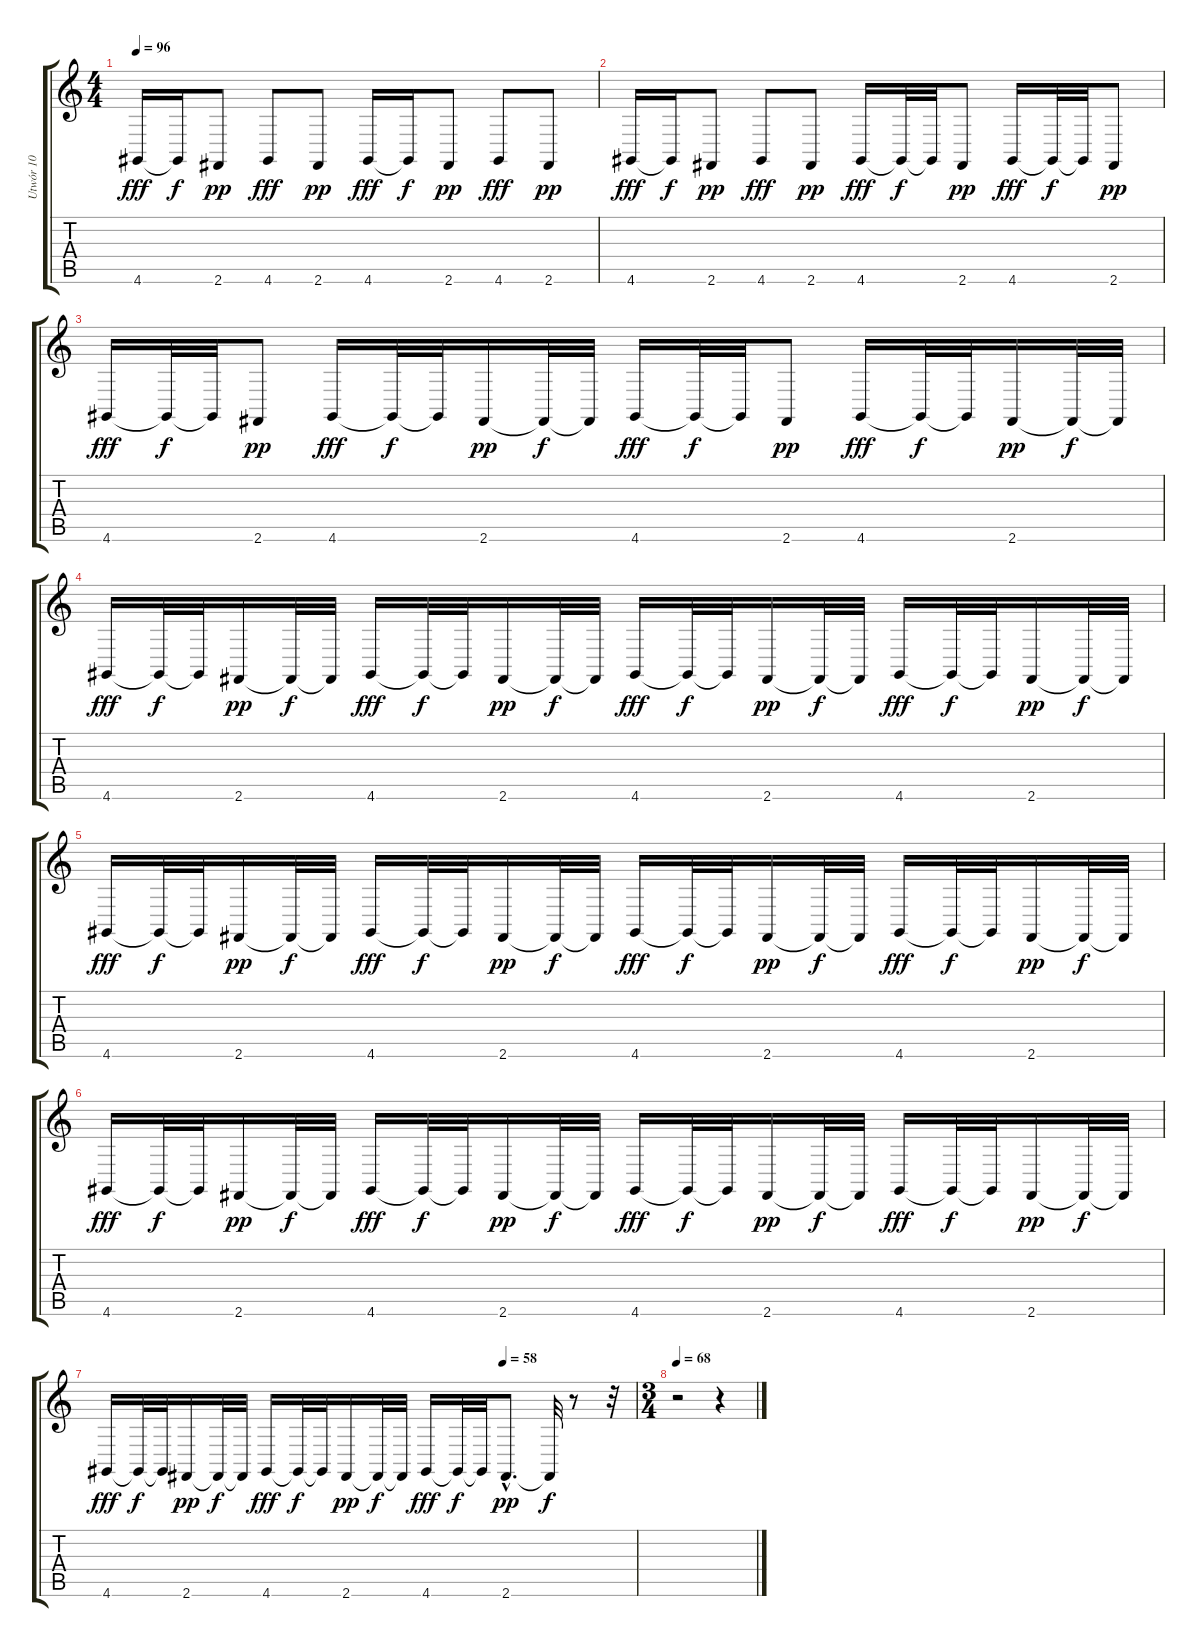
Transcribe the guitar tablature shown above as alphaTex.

\track ("Utwór 10" "Utwór 10") {instrument acousticgrandpiano}
\staff {score tabs}
\tuning (E4 B3 G3 D3 A2 E2) {hide}
\ts (4 4)
\tempo 96
\clef g2
\ks c
4.6.16{dy fff} 4.6{t}.16{dy f} 2.6.8{dy pp} 4.6.8{dy fff} 2.6.8{dy pp} 4.6.16{dy fff} 4.6{t}.16{dy f} 2.6.8{dy pp} 4.6.8{dy fff} 2.6.8{dy pp} |
4.6.16{dy fff} 4.6{t}.16{dy f} 2.6.8{dy pp} 4.6.8{dy fff} 2.6.8{dy pp} 4.6.16{dy fff} 4.6{t}.32{dy f} 4.6{t}.32 2.6.8{dy pp} 4.6.16{dy fff} 4.6{t}.32{dy f} 4.6{t}.32 2.6.8{dy pp} |
4.6.16{dy fff} 4.6{t}.32{dy f} 4.6{t}.32 2.6.8{dy pp} 4.6.16{dy fff} 4.6{t}.32{dy f} 4.6{t}.32 2.6.16{dy pp} 2.6{t}.32{dy f} 2.6{t}.32 4.6.16{dy fff} 4.6{t}.32{dy f} 4.6{t}.32 2.6.8{dy pp} 4.6.16{dy fff} 4.6{t}.32{dy f} 4.6{t}.32 2.6.16{dy pp} 2.6{t}.32{dy f} 2.6{t}.32 |
4.6.16{dy fff} 4.6{t}.32{dy f} 4.6{t}.32 2.6.16{dy pp} 2.6{t}.32{dy f} 2.6{t}.32 4.6.16{dy fff} 4.6{t}.32{dy f} 4.6{t}.32 2.6.16{dy pp} 2.6{t}.32{dy f} 2.6{t}.32 4.6.16{dy fff} 4.6{t}.32{dy f} 4.6{t}.32 2.6.16{dy pp} 2.6{t}.32{dy f} 2.6{t}.32 4.6.16{dy fff} 4.6{t}.32{dy f} 4.6{t}.32 2.6.16{dy pp} 2.6{t}.32{dy f} 2.6{t}.32 |
4.6.16{dy fff} 4.6{t}.32{dy f} 4.6{t}.32 2.6.16{dy pp} 2.6{t}.32{dy f} 2.6{t}.32 4.6.16{dy fff} 4.6{t}.32{dy f} 4.6{t}.32 2.6.16{dy pp} 2.6{t}.32{dy f} 2.6{t}.32 4.6.16{dy fff} 4.6{t}.32{dy f} 4.6{t}.32 2.6.16{dy pp} 2.6{t}.32{dy f} 2.6{t}.32 4.6.16{dy fff} 4.6{t}.32{dy f} 4.6{t}.32 2.6.16{dy pp} 2.6{t}.32{dy f} 2.6{t}.32 |
4.6.16{dy fff} 4.6{t}.32{dy f} 4.6{t}.32 2.6.16{dy pp} 2.6{t}.32{dy f} 2.6{t}.32 4.6.16{dy fff} 4.6{t}.32{dy f} 4.6{t}.32 2.6.16{dy pp} 2.6{t}.32{dy f} 2.6{t}.32 4.6.16{dy fff} 4.6{t}.32{dy f} 4.6{t}.32 2.6.16{dy pp} 2.6{t}.32{dy f} 2.6{t}.32 4.6.16{dy fff} 4.6{t}.32{dy f} 4.6{t}.32 2.6.16{dy pp} 2.6{t}.32{dy f} 2.6{t}.32 |
\tempo (58 0.75)
4.6.16{dy fff} 4.6{t}.32{dy f} 4.6{t}.32 2.6.16{dy pp} 2.6{t}.32{dy f} 2.6{t}.32 4.6.16{dy fff} 4.6{t}.32{dy f} 4.6{t}.32 2.6.16{dy pp} 2.6{t}.32{dy f} 2.6{t}.32 4.6.16{dy fff} 4.6{t}.32{dy f} 4.6{t}.32 2.6{hac}.8{d dy pp} 2.6{t}.32{dy f} r.8 r.32 |
\ts (3 4)
\tempo 68
r.2 r.4
